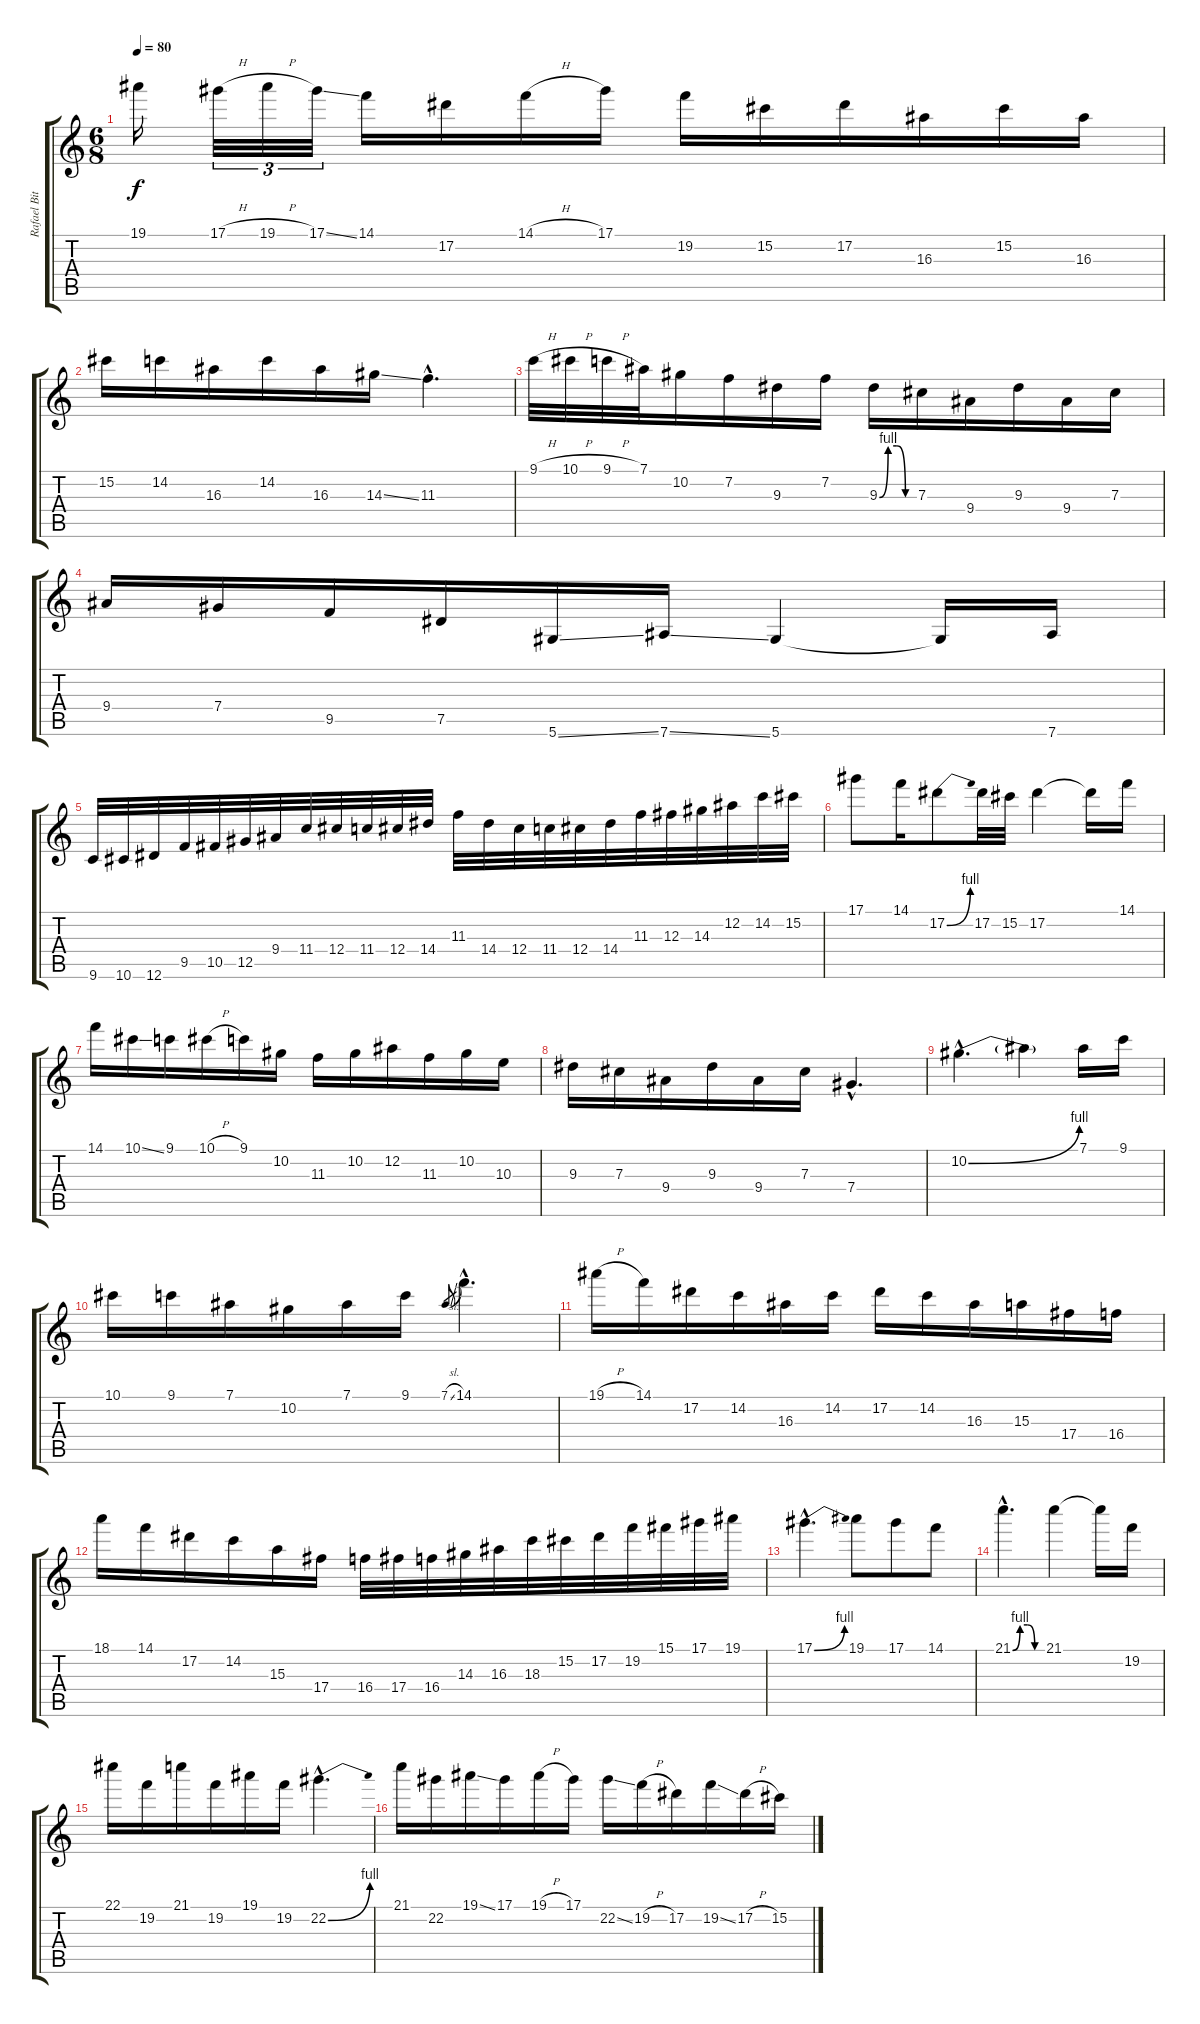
\track ("Rafael Bittencourt" "Rafael Bit") {instrument distortionguitar}
\staff {score tabs}
\tuning (Eb4 Bb3 Gb3 Db3 Ab2 Eb2) {hide}
\ts (6 8)
\tempo 80
\clef g2
\ks c
19.1.16{dy f} 17.1{h}.32{tu (3 2)} 19.1{h}.32{tu (3 2)} 17.1{ss}.32{tu (3 2)} 14.1.16 17.2.16 14.1{h}.16 17.1.16 19.2.16 15.2.16 17.2.16 16.3.16 15.2.16 16.3.16 |
15.2.16 14.2.16 16.3.16 14.2.16 16.3.16 14.3{ss}.16 11.3{hac}.4{d} |
9.1{h}.32 10.1{h}.32 9.1{h}.32 7.1.32 10.2.16 7.2.16 9.3.16 7.2.16 9.3{be (custom 0 0 15 4 30 4 45 0 60 0)}.16 7.3.16 9.4.16 9.3.16 9.4.16 7.3.16 |
9.4.16 7.4.16 9.5.16 7.5.16 5.6{ss}.16 7.6{ss}.16 5.6.4 5.6{t}.16 7.6.16 |
9.6.32 10.6.32 12.6.32 9.5.32 10.5.32 12.5.32 9.4.32 11.4.32 12.4.32 11.4.32 12.4.32 14.4.32 11.3.32 14.4.32 12.4.32 11.4.32 12.4.32 14.4.32 11.3.32 12.3.32 14.3.32 12.2.32 14.2.32 15.2.32 |
17.1.8 14.1.16 17.2{be (bend 0 0 60 4)}.8 17.2.32 15.2.32 17.2.4 17.2{t}.16 14.1.16 |
14.1.16 10.1{ss}.16 9.1.16 10.1{h}.16 9.1.16 10.2.16 11.3.16 10.2.16 12.2.16 11.3.16 10.2.16 10.3.16 |
9.3.16 7.3.16 9.4.16 9.3.16 9.4.16 7.3.16 7.4{hac}.4{d} |
10.2{be (bend 0 0 60 4) hac}.4{d} 10.2{t}.4 7.1.16 9.1.16 |
10.1.16 9.1.16 7.1.16 10.2.16 7.1.16 9.1.16 7.1{sl}.8{gr} 14.1{hac}.4{d} |
19.1{h}.16 14.1.16 17.2.16 14.2.16 16.3.16 14.2.16 17.2.16 14.2.16 16.3.16 15.3.16 17.4.16 16.4.16 |
18.1.16 14.1.16 17.2.16 14.2.16 15.3.16 17.4.16 16.4.32 17.4.32 16.4.32 14.3.32 16.3.32 18.3.32 15.2.32 17.2.32 19.2.32 15.1.32 17.1.32 19.1.32 |
17.1{be (bend 0 0 60 4) hac}.4{d} 19.1.8 17.1.8 14.1.8 |
21.1{be (custom 0 0 15 4 30 4 45 0 60 0) hac}.4{d} 21.1.4 21.1{t}.16 19.2.16 |
22.1.16 19.2.16 21.1.16 19.2.16 19.1.16 19.2.16 22.2{be (bend 0 0 60 4) hac}.4{d} |
21.1.16 22.2.16 19.1{ss}.16 17.1.16 19.1{h}.16 17.1.16 22.2{ss}.16 19.2{h}.16 17.2.16 19.2{ss}.16 17.2{h}.16 15.2.16
